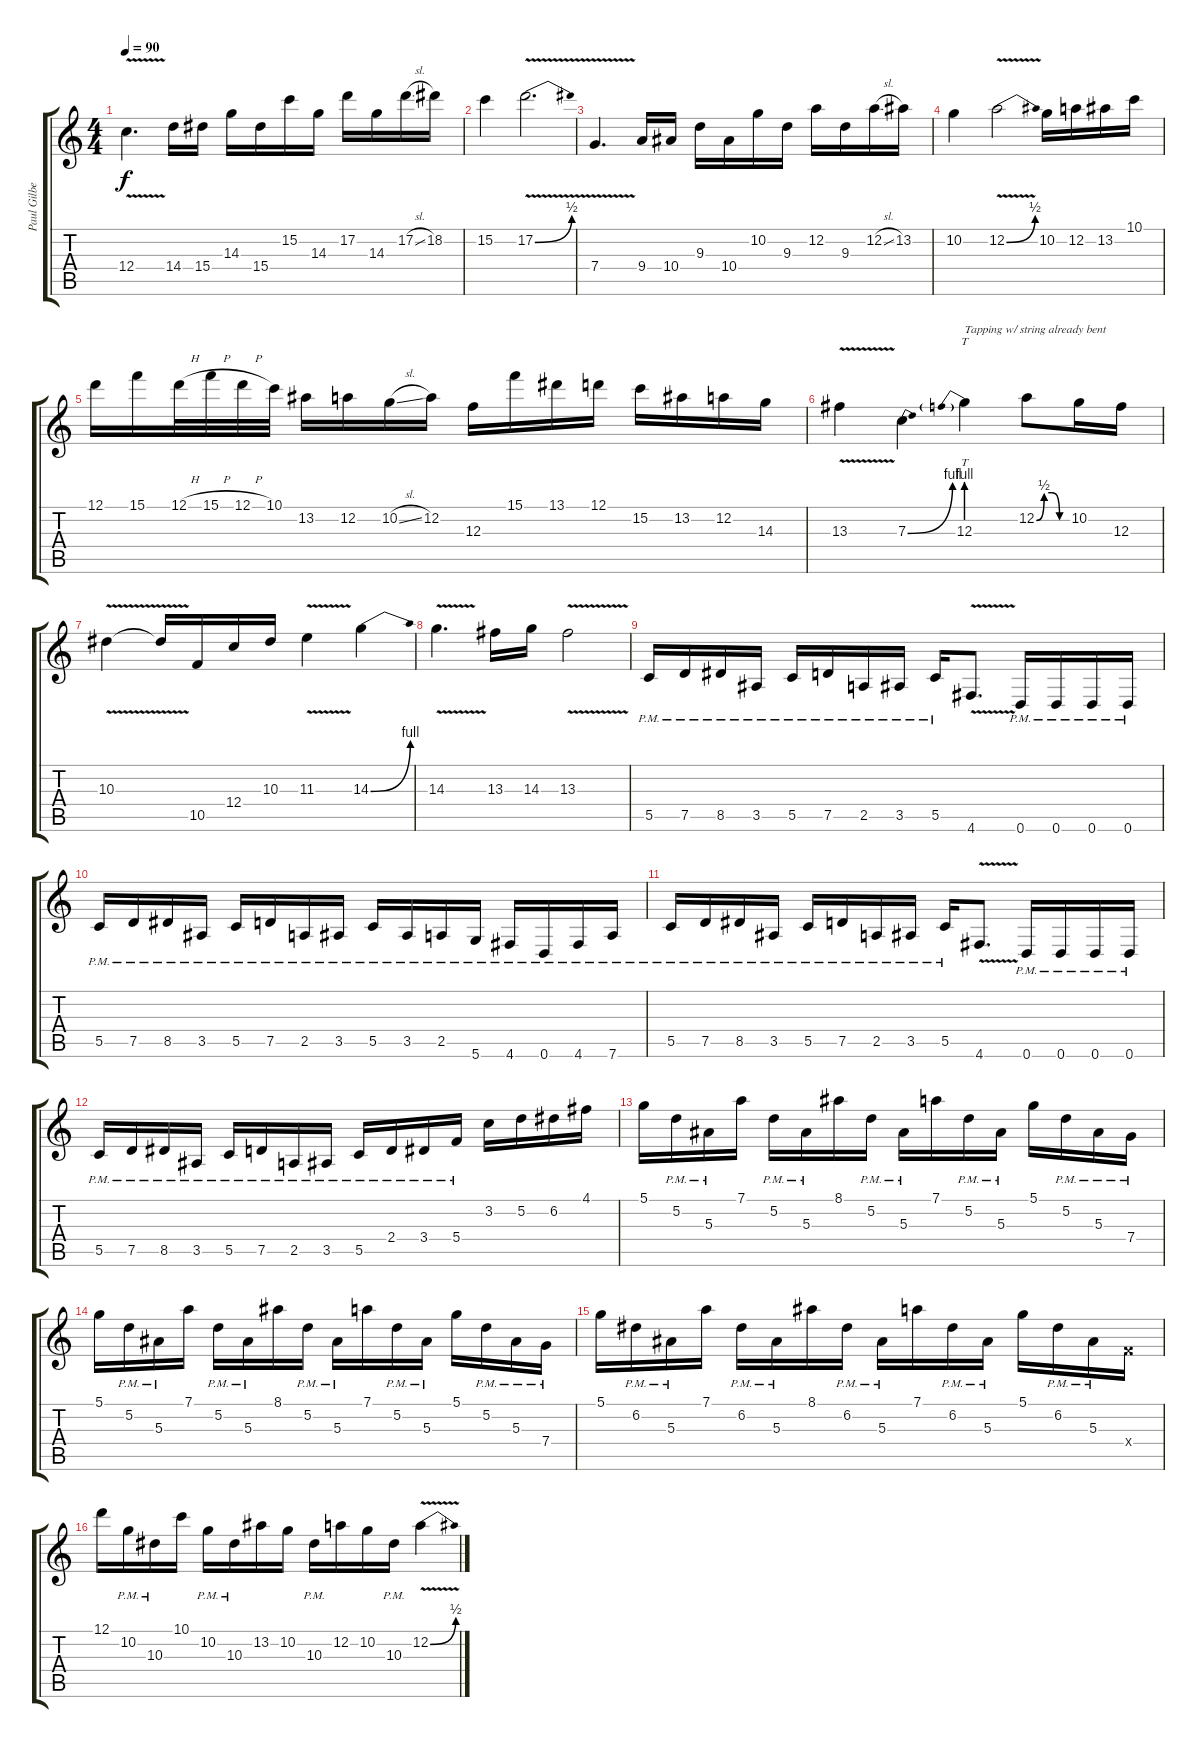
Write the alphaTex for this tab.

\track ("Paul Gilbert (Lead Guitar)" "Paul Gilbe") {instrument distortionguitar}
\staff {score tabs}
\tuning (D4 A3 F3 C3 G2 D2) {hide}
\ts (4 4)
\tempo 90
\clef g2
\ks c
12.4{v}.4{d dy f} 14.4.16 15.4.16 14.3.16 15.4.16 15.2.16 14.3.16 17.2.16 14.3.16 17.2{sl}.16 18.2.16 |
15.2.4 17.2{be (bend 0 0 60 2) v}.2{d} |
7.4{v}.4{d} 9.4.16 10.4.16 9.3.16 10.4.16 10.2.16 9.3.16 12.2.16 9.3.16 12.2{sl}.16 13.2.16 |
10.2.4 12.2{be (bend 0 0 60 2) v}.2 10.2.16 12.2.16 13.2.16 10.1.16 |
12.1.16 15.1.16 12.1{h}.32 15.1{h}.32 12.1{h}.32 10.1.32 13.2.16 12.2.16 10.2{sl}.16 12.2.16 12.3.16 15.1.16 13.1.16 12.1.16 15.2.16 13.2.16 12.2.16 14.3.16 |
13.3{v}.4 7.3{be (bend 0 0 60 4)}.4 12.3{be (prebend 0 4 60 4)}.4{tt txt "Tapping w/ string already bent"} 12.2{be (custom 0 0 15 2 30 2 45 0 60 0)}.8 10.2.16 12.3.16 |
10.3{v}.4 10.3{t}.16 10.5.16 12.4.16 10.3.16 11.3{v}.4 14.3{be (bend 0 0 60 4)}.4 |
14.3{v}.4{d} 13.3.16 14.3.16 13.3{v}.2 |
5.5{pm}.16 7.5{pm}.16 8.5{pm}.16 3.5{pm}.16 5.5{pm}.16 7.5{pm}.16 2.5{pm}.16 3.5{pm}.16 5.5{pm}.16 4.6{v}.8{d} 0.6{pm}.16 0.6{pm}.16 0.6{pm}.16 0.6{pm}.16 |
5.5{pm}.16 7.5{pm}.16 8.5{pm}.16 3.5{pm}.16 5.5{pm}.16 7.5{pm}.16 2.5{pm}.16 3.5{pm}.16 5.5{pm}.16 3.5{pm}.16 2.5{pm}.16 5.6{pm}.16 4.6{pm}.16 0.6{pm}.16 4.6{pm}.16 7.6{pm}.16 |
5.5{pm}.16 7.5{pm}.16 8.5{pm}.16 3.5{pm}.16 5.5{pm}.16 7.5{pm}.16 2.5{pm}.16 3.5{pm}.16 5.5{pm}.16 4.6{v}.8{d} 0.6{pm}.16 0.6{pm}.16 0.6{pm}.16 0.6{pm}.16 |
5.5{pm}.16 7.5{pm}.16 8.5{pm}.16 3.5{pm}.16 5.5{pm}.16 7.5{pm}.16 2.5{pm}.16 3.5{pm}.16 5.5{pm}.16 2.4{pm}.16 3.4{pm}.16 5.4{pm}.16 3.2.16 5.2.16 6.2.16 4.1.16 |
5.1.16 5.2{pm}.16 5.3{pm}.16 7.1.16 5.2{pm}.16 5.3{pm}.16 8.1.16 5.2{pm}.16 5.3{pm}.16 7.1.16 5.2{pm}.16 5.3{pm}.16 5.1.16 5.2{pm}.16 5.3{pm}.16 7.4{pm}.16 |
5.1.16 5.2{pm}.16 5.3{pm}.16 7.1.16 5.2{pm}.16 5.3{pm}.16 8.1.16 5.2{pm}.16 5.3{pm}.16 7.1.16 5.2{pm}.16 5.3{pm}.16 5.1.16 5.2{pm}.16 5.3{pm}.16 7.4{pm}.16 |
5.1.16 6.2{pm}.16 5.3{pm}.16 7.1.16 6.2{pm}.16 5.3{pm}.16 8.1.16 6.2{pm}.16 5.3{pm}.16 7.1.16 6.2{pm}.16 5.3{pm}.16 5.1.16 6.2{pm}.16 5.3{pm}.16 5.4{x}.16 |
12.1.16 10.2{pm}.16 10.3{pm}.16 10.1.16 10.2{pm}.16 10.3{pm}.16 13.2.16 10.2.16 10.3{pm}.16 12.2.16 10.2.16 10.3{pm}.16 12.2{be (bend 0 0 60 2) v}.4
